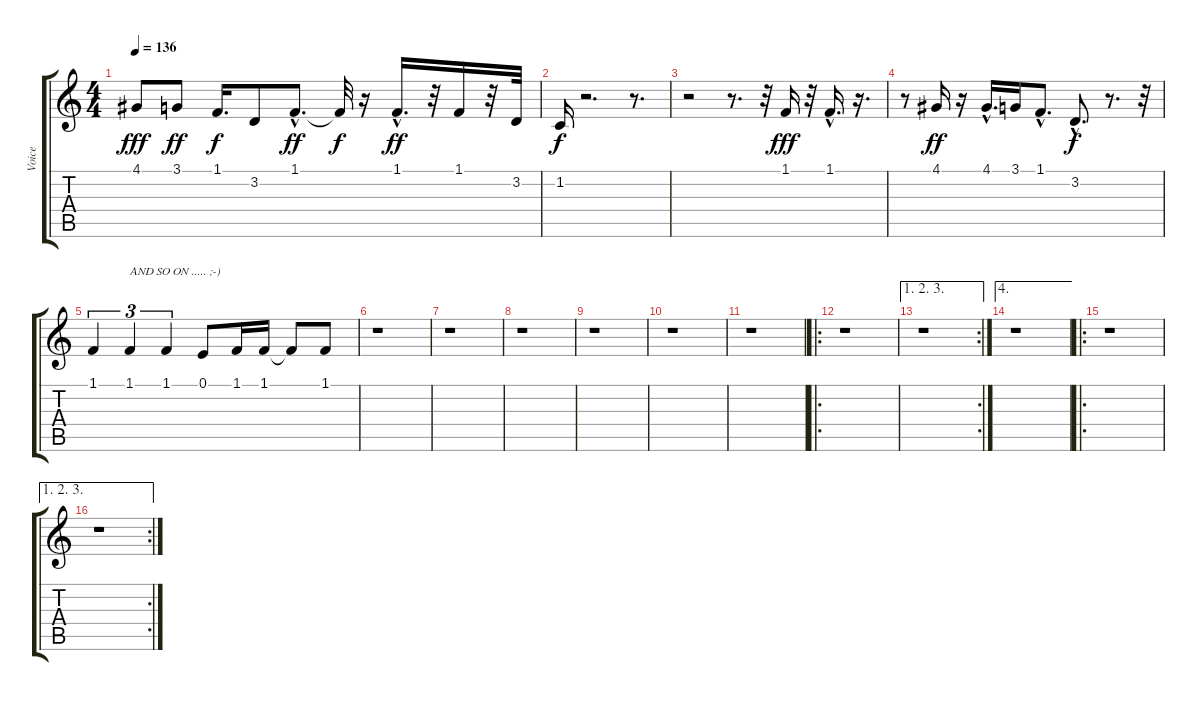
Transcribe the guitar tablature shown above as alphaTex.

\track ("Voice" "Voice") {instrument harmonica}
\staff {score tabs}
\tuning (E4 B3 G3 D3 A2 E2) {hide}
\ts (4 4)
\tempo 136
\clef g2
\ks c
4.1.8{dy fff} 3.1.8{dy ff} 1.1.16{d dy f} 3.2.8 1.1{hac}.8{d dy ff} 1.1{t}.32{dy f} r.16 1.1{hac}.16{d dy ff} r.32 1.1.16 r.32 3.2.32 |
1.2.16{dy f} r.2{d} r.8{d} |
r.2 r.8{d} r.32 1.1.16{dy fff} r.32 1.1{hac}.16{d} r.16{d} |
r.8 4.1.16{dy ff} r.16 4.1{hac}.16{d} 3.1.16 1.1{hac}.8{d} 3.2{hac}.8{d dy f} r.8{d} r.32 |
1.1.4{tu (3 2)} 1.1.4{tu (3 2) txt "AND SO ON ..... ;-)"} 1.1.4{tu (3 2)} 0.1.8 1.1.16 1.1.16 1.1{t}.8 1.1.8 |
r.1 |
r.1 |
r.1 |
r.1 |
r.1 |
r.1 |
\ro
r.1 |
\ae (1 2 3)
\rc 2
r.1 |
\ae 4
r.1 |
\ro
r.1 |
\ae (1 2 3)
\rc 2
r.1
